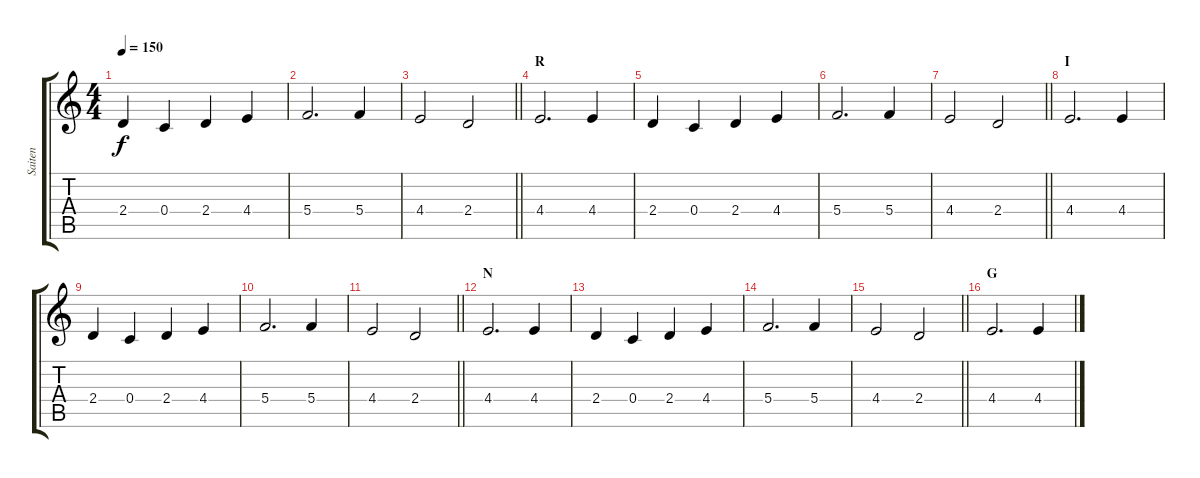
\track ("Saiten" "Saiten") {instrument distortionguitar}
\staff {score tabs}
\tuning (D4 A3 F3 C3 G2 D2) {hide}
\ts (4 4)
\tempo 150
\clef g2
\ks c
2.4.4{dy f} 0.4.4 2.4.4 4.4.4 |
5.4.2{d} 5.4.4 |
\barLineRight lightlight
4.4.2 2.4.2 |
\section ("" "R")
4.4.2{d} 4.4.4 |
2.4.4 0.4.4 2.4.4 4.4.4 |
5.4.2{d} 5.4.4 |
\barLineRight lightlight
4.4.2 2.4.2 |
\section ("" "I")
4.4.2{d} 4.4.4 |
2.4.4 0.4.4 2.4.4 4.4.4 |
5.4.2{d} 5.4.4 |
\barLineRight lightlight
4.4.2 2.4.2 |
\section ("" "N")
4.4.2{d} 4.4.4 |
2.4.4 0.4.4 2.4.4 4.4.4 |
5.4.2{d} 5.4.4 |
\barLineRight lightlight
4.4.2 2.4.2 |
\section ("" "G")
4.4.2{d} 4.4.4
